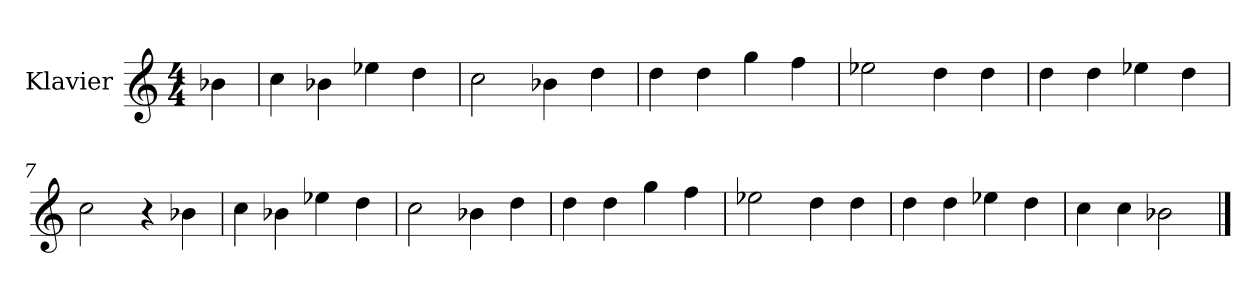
**kern
*part1
*staff1
*I"Klavier
*I'Klav.
*clefG2
*k[]
*M4/4
=1
4b-X\
=2
4cc\
4b-X\
4ee-X\
4dd\
=3
2cc\
4b-X\
4dd\
=4
4dd\
4dd\
4gg\
4ff\
=5
2ee-X\
4dd\
4dd\
=6
4dd\
4dd\
4ee-X\
4dd\
!!LO:LB:g=z
=7
2cc\
4r
4b-X\
=8
4cc\
4b-X\
4ee-X\
4dd\
=9
2cc\
4b-X\
4dd\
=10
4dd\
4dd\
4gg\
4ff\
!!LO:LB:g=z
=11
2ee-X\
4dd\
4dd\
=12
4dd\
4dd\
4ee-X\
4dd\
=13
4cc\
4cc\
2b-X\
==
*-
